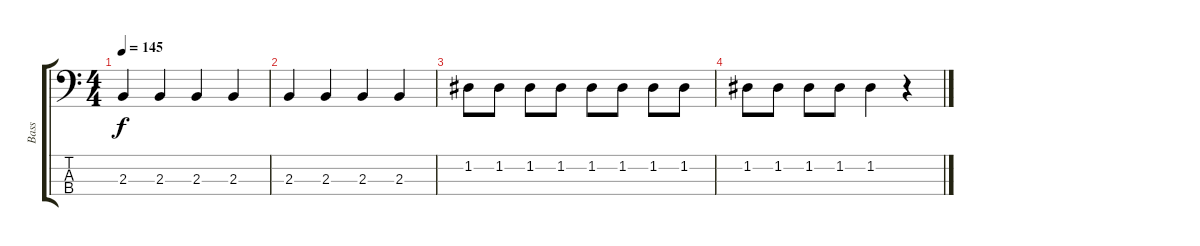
\track ("Bass" "Bass") {instrument electricbassfinger}
\staff {score tabs}
\tuning (G2 D2 A1 E1) {hide}
\ts (4 4)
\tempo 145
\clef f4
\ks c
2.3.4{dy f} 2.3.4 2.3.4 2.3.4 |
2.3.4 2.3.4 2.3.4 2.3.4 |
1.2.8 1.2.8 1.2.8 1.2.8 1.2.8 1.2.8 1.2.8 1.2.8 |
1.2.8 1.2.8 1.2.8 1.2.8 1.2.4 r.4
